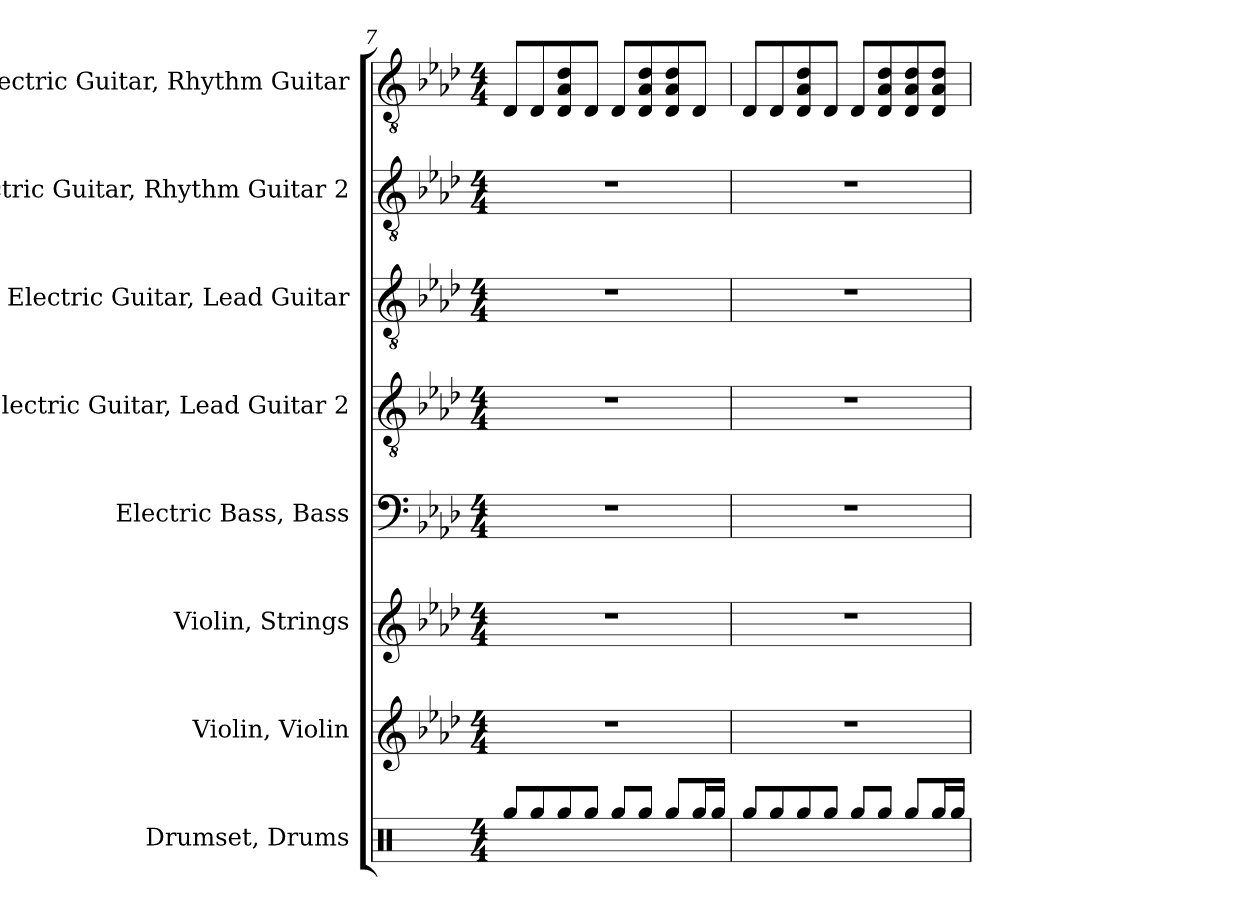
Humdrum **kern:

**kern	**kern	**kern	**kern	**kern	**kern	**kern	**kern
*part8	*part7	*part6	*part5	*part4	*part3	*part2	*part1
*staff8	*staff7	*staff6	*staff5	*staff4	*staff3	*staff2	*staff1
*I"Drumset, Drums	*I"Violin, Violin	*I"Violin, Strings	*I"Electric Bass, Bass	*I"Electric Guitar, Lead Guitar 2	*I"Electric Guitar, Lead Guitar	*I"Electric Guitar, Rhythm Guitar 2	*I"Electric Guitar, Rhythm Guitar
*I'D. Set	*I'Vln.	*I'Vln.	*I'El. B.	*I'El. Guit.	*I'El. Guit.	*I'El. Guit.	*I'El. Guit.
!!LO:PB:g=z
*clefX	*clefG2	*clefG2	*clefF4	*clefGv2	*clefGv2	*clefGv2	*clefGv2
*	*	*	*ITrd7c12	*	*	*	*
*k[]	*k[b-e-a-d-]	*k[b-e-a-d-]	*k[b-e-a-d-]	*k[b-e-a-d-]	*k[b-e-a-d-]	*k[b-e-a-d-]	*k[b-e-a-d-]
*M4/4	*M4/4	*M4/4	*M4/4	*M4/4	*M4/4	*M4/4	*M4/4
=7	=7	=7	=7	=7	=7	=7	=7
8Rgg/L	1r	1r	1r	1r	1r	1r	8D-/L
8Rgg/	.	.	.	.	.	.	8D-/
8Rgg/	.	.	.	.	.	.	8D-/ 8A-/ 8d-/
8Rgg/J	.	.	.	.	.	.	8D-/J
8Rgg/L	.	.	.	.	.	.	8D-/L
8Rgg/J	.	.	.	.	.	.	8D-/ 8A-/ 8d-/
8Rgg/L	.	.	.	.	.	.	8D-/ 8A-/ 8d-/
16Rgg/L	.	.	.	.	.	.	8D-/J
16Rgg/JJ	.	.	.	.	.	.	.
=8	=8	=8	=8	=8	=8	=8	=8
8Rgg/L	1r	1r	1r	1r	1r	1r	8D-/L
8Rgg/	.	.	.	.	.	.	8D-/
8Rgg/	.	.	.	.	.	.	8D-/ 8A-/ 8d-/
8Rgg/J	.	.	.	.	.	.	8D-/J
8Rgg/L	.	.	.	.	.	.	8D-/L
8Rgg/J	.	.	.	.	.	.	8D-/ 8A-/ 8d-/
8Rgg/L	.	.	.	.	.	.	8D-/ 8A-/ 8d-/
16Rgg/L	.	.	.	.	.	.	8D-/ 8A-/ 8d-/J
16Rgg/JJ	.	.	.	.	.	.	.
=	=	=	=	=	=	=	=
*-	*-	*-	*-	*-	*-	*-	*-
